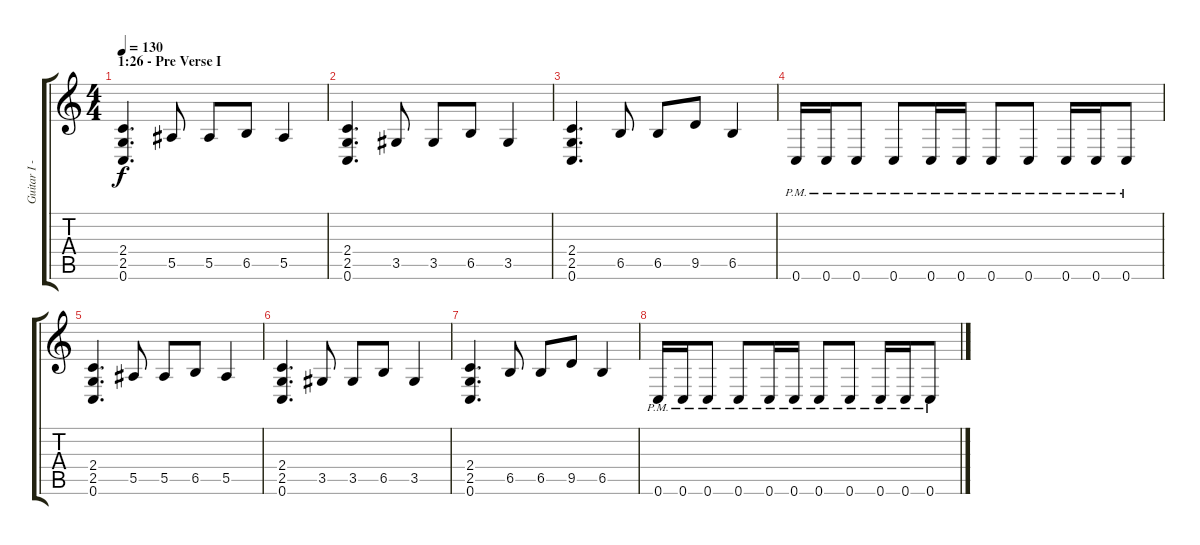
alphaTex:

\track ("Guitar I - Martin Shirenc" "Guitar I -") {instrument distortionguitar}
\staff {score tabs}
\tuning (C4 G3 Eb3 Bb2 F2 C2) {hide}
\ts (4 4)
\section ("" "1:26 - Pre Verse I")
\tempo 130
\clef g2
\ks c
(2.4 2.5 0.6).4{d dy f} 5.5.8 5.5.8 6.5.8 5.5.4 |
(2.4 2.5 0.6).4{d} 3.5.8 3.5.8 6.5.8 3.5.4 |
(2.4 2.5 0.6).4{d} 6.5.8 6.5.8 9.5.8 6.5.4 |
0.6{pm}.16 0.6{pm}.16 0.6{pm}.8 0.6{pm}.8 0.6{pm}.16 0.6{pm}.16 0.6{pm}.8 0.6{pm}.8 0.6{pm}.16 0.6{pm}.16 0.6{pm}.8 |
(2.4 2.5 0.6).4{d} 5.5.8 5.5.8 6.5.8 5.5.4 |
(2.4 2.5 0.6).4{d} 3.5.8 3.5.8 6.5.8 3.5.4 |
(2.4 2.5 0.6).4{d} 6.5.8 6.5.8 9.5.8 6.5.4 |
0.6{pm}.16 0.6{pm}.16 0.6{pm}.8 0.6{pm}.8 0.6{pm}.16 0.6{pm}.16 0.6{pm}.8 0.6{pm}.8 0.6{pm}.16 0.6{pm}.16 0.6{pm}.8
